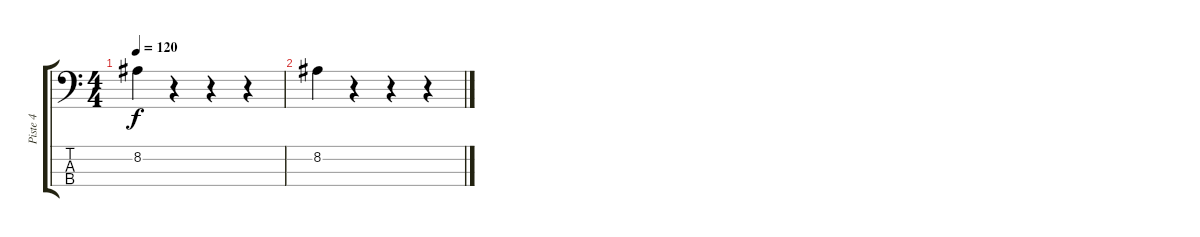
\track ("Piste 4" "Piste 4") {instrument synthbass2}
\staff {score tabs}
\tuning (G2 D2 A1 D1) {hide}
\ts (4 4)
\tempo 120
\clef f4
\ks c
8.2.4{dy f} r.4 r.4 r.4 |
8.2.4 r.4 r.4 r.4
